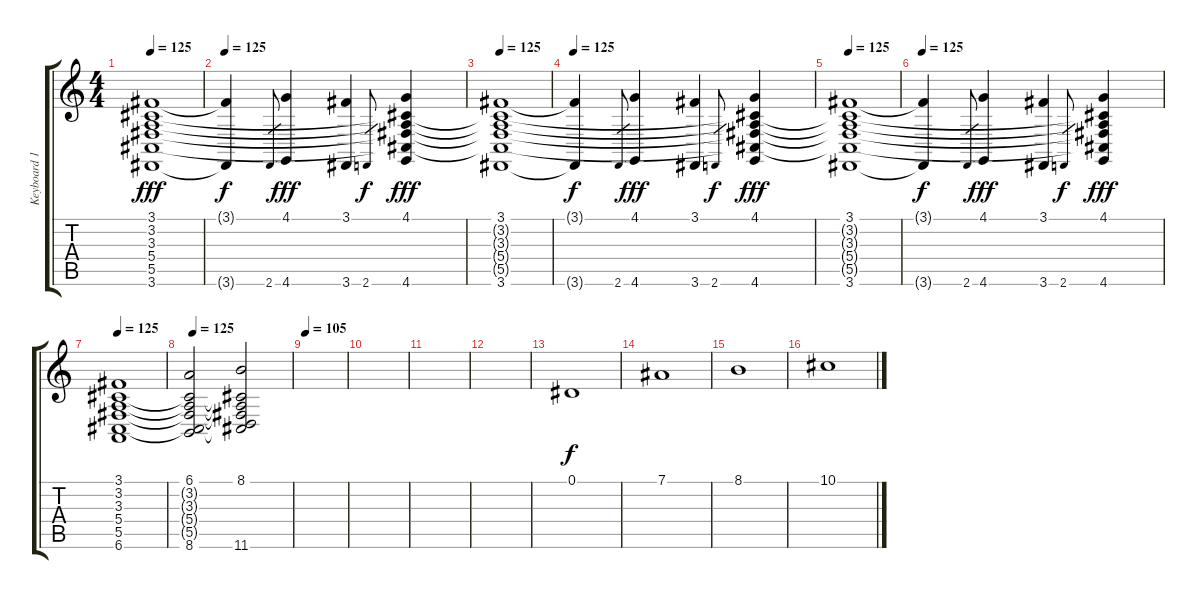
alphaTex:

\track ("Keyboard 1" "Keyboard 1") {instrument reedorgan}
\staff {score tabs}
\tuning (Eb4 Bb3 Gb3 Db3 Ab2 Eb2) {hide}
\ts (4 4)
\tempo 125
\clef g2
\ks c
(3.1 3.2{t} 3.3{t} 5.4{t} 5.5{t} 3.6).1{dy fff} |
\tempo 125
(3.1{t} 3.6{t}).4{dy f} 2.6.8{gr} (4.1 4.6).4{dy fff} (3.1 3.6).4 2.6.8{gr dy f} (4.1 3.2{t} 3.3{t} 5.4{t} 5.5{t} 4.6).4{dy fff} |
\tempo 125
(3.1 3.2{t} 3.3{t} 5.4{t} 5.5{t} 3.6).1 |
\tempo 125
(3.1{t} 3.6{t}).4{dy f} 2.6.8{gr} (4.1 4.6).4{dy fff} (3.1 3.6).4 2.6.8{gr dy f} (4.1 3.2{t} 3.3{t} 5.4{t} 5.5{t} 4.6).4{dy fff} |
\tempo 125
(3.1 3.2{t} 3.3{t} 5.4{t} 5.5{t} 3.6).1 |
\tempo 125
(3.1{t} 3.6{t}).4{dy f} 2.6.8{gr} (4.1 4.6).4{dy fff} (3.1 3.6).4 2.6.8{gr dy f} (4.1 3.2{t} 3.3{t} 5.4{t} 5.5{t} 4.6).4{dy fff} |
\tempo 125
(3.1 3.2 3.3 5.4 5.5 6.6).1 |
\tempo 125
(6.1 3.2{t} 3.3{t} 5.4{t} 5.5{t} 8.6).2 (8.1 3.2{t} 3.3{t} 5.4{t} 5.5{t} 11.6).2 |
\tempo 105
|
|
|
|
0.1.1{dy f} |
7.1.1 |
8.1.1 |
10.1.1
